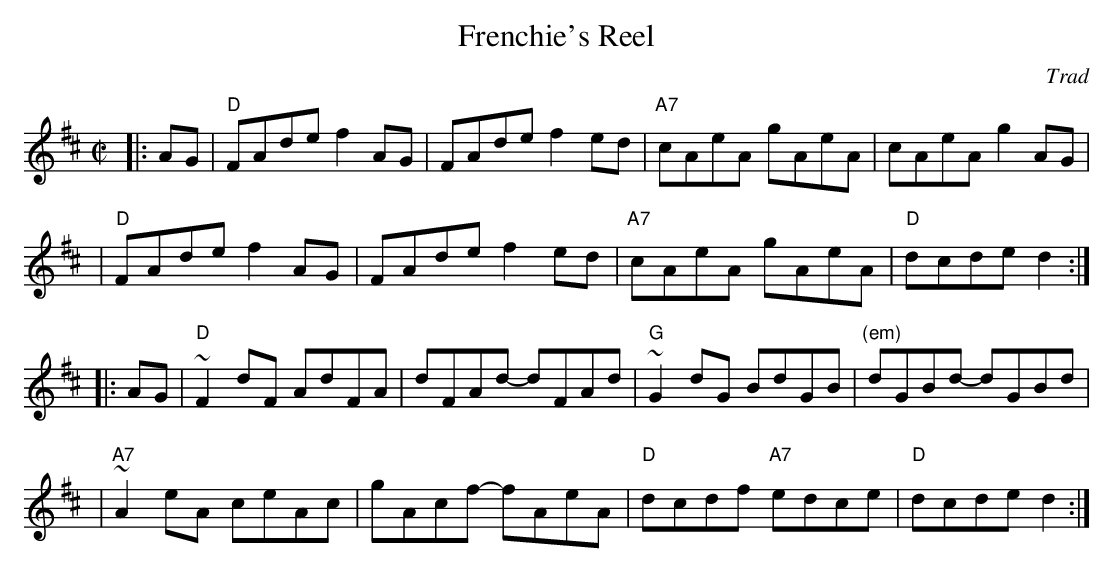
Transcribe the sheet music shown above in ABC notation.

X:1
T: Frenchie's Reel
O: Trad
M: C|
L: 1/8
K: D
|: AG \
| "D"FAde f2AG | FAde f2ed | "A7"cAeA gAeA | cAeA g2AG |
| "D"FAde f2AG | FAde f2ed | "A7"cAeA gAeA | "D"dcde d2 :|
|: AG \
| "D"~F2dF AdFA | dFAd- dFAd | "G"~G2dG BdGB | "(em)"dGBd- dGBd |
| "A7"~A2eA ceAc | gAcf- fAeA | "D"dcdf "A7"edce | "D"dcde d2 :|
